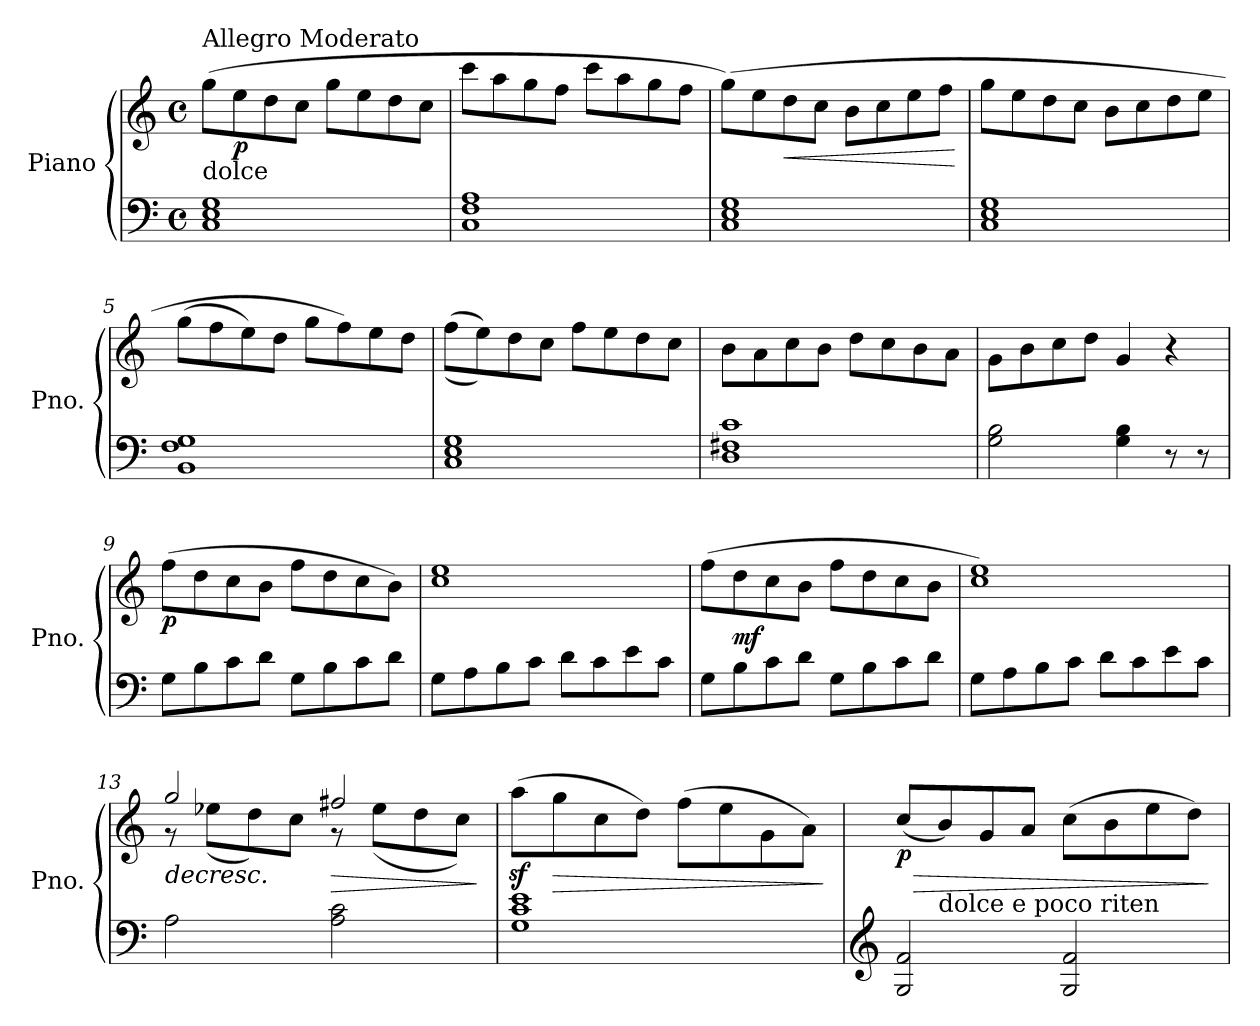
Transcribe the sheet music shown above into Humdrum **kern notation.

**kern	**kern	**dynam
*part1	*part1	*part1
*staff2	*staff1	*staff1/2
*I"Piano	*	*
*I'Pno.	*	*
*clefF4	*clefG2	*
*k[]	*k[]	*
*M4/4	*M4/4	*
*met(c)	*met(c)	*
*MM152	*MM152	*
=1	=1	=1
!	!LO:TX:a:t=Allegro Moderato	!
!	!LO:TX:b:t=dolce	!
1C 1E 1G	(>8gg\L	.
!	!	!LO:DY:b
.	8ee\	p
.	8dd\	.
.	8cc\J	.
.	8gg\L	.
.	8ee\	.
.	8dd\	.
.	8cc\J	.
=2	=2	=2
1C 1F 1A	8ccc\L	.
.	8aa\	.
.	8gg\	.
.	8ff\J	.
.	8ccc\L	.
.	8aa\	.
.	8gg\	.
.	8ff\J	.
=3	=3	=3
1C 1E 1G	(>8gg\L)	.
.	8ee\	.
!	!	!LO:HP:b
.	8dd\	<
.	8cc\J	.
.	8b\L	.
.	8cc\	.
.	8ee\	.
.	8ff\J	.
.	.	[
=4	=4	=4
1C 1E 1G	8gg\L	.
.	8ee\	.
.	8dd\	.
.	8cc\J	.
.	8b\L	.
.	8cc\	.
.	8dd\	.
.	8ee\J	.
=5	=5	=5
1BB 1F 1G	(>8gg\L	.
.	8ff\	.
.	8ee\)	.
.	8dd\J	.
.	8gg\L	.
.	8ff\)	.
.	8ee\	.
.	8dd\J	.
!!LO:LB:g=z
=6	=6	=6
1C 1E 1G	(>(>8ff\L	.
.	8ee\))	.
.	8dd\	.
.	8cc\J	.
.	8ff\L	.
.	8ee\	.
.	8dd\	.
.	8cc\J	.
=7	=7	=7
1D 1F#X 1c	8b\L	.
.	8a\	.
.	8cc\	.
.	8b\J	.
.	8dd\L	.
.	8cc\	.
.	8b\	.
.	8a\J	.
=8	=8	=8
2G\ 2B\	8g\L	.
.	8b\	.
.	8cc\	.
.	8dd\J	.
4G\ 4B\	4g/	.
8r	4r	.
8r	.	.
=9	=9	=9
!	!	!LO:DY:b
8G\L	(>8ff\L	p
8B\	8dd\	.
8c\	8cc\	.
8d\J	8b\J	.
8G\L	8ff\L	.
8B\	8dd\	.
8c\	8cc\	.
8d\J	8b\J)	.
=10	=10	=10
8G\L	1cc 1ee	.
8A\	.	.
8B\	.	.
8c\J	.	.
8d\L	.	.
8c\	.	.
8e\	.	.
8c\J	.	.
!!LO:LB:g=z
=11	=11	=11
8G\L	(>8ff\L	.
!	!	!LO:DY:a=2
8B\	8dd\	mf
8c\	8cc\	.
8d\J	8b\J	.
8G\L	8ff\L	.
8B\	8dd\	.
8c\	8cc\	.
8d\J	8b\J	.
=12	=12	=12
8G\L	1cc 1ee)	.
8A\	.	.
8B\	.	.
8c\J	.	.
8d\L	.	.
8c\	.	.
8e\	.	.
8c\J	.	.
=13	=13	=13
!	!	!LO:HP:b
*	*^	*
2A\	2gg/	8r	>
.	.	(<8ee-X\L	.
.	.	8dd\)	.
.	.	8cc\J	.
!	!	!	!LO:HP:b
2A\ 2c\	2ff#X/	8r	>
.	.	(<8ee-\L	.
.	.	8dd\	.
.	.	8cc\J)	.
*	*v	*v	*
.	.	] ]
=14	=14	=14
1G 1c 1e	(>8aaz<\L	.
!	!	!LO:HP:b
.	8gg\	>
.	8cc\	.
.	8dd\J)	.
.	(>8ff\L	.
.	8ee\	.
.	8g\	.
.	8a\J)	.
.	.	]
=15	=15	=15
*clefG2	*	*
!	!	!LO:HP:b
!	!	!LO:DY:n=1:b
2G/ 2f/	(<8cc/L	> p
!	!LO:TX:b:t=dolce e poco riten	!
.	8b/)	.
.	8g/	.
.	8a/J	.
2G/ 2f/	(>8cc\L	.
.	8b\	.
.	8ee\	.
.	8dd\J)	.
.	.	]
=	=	=
*-	*-	*-
